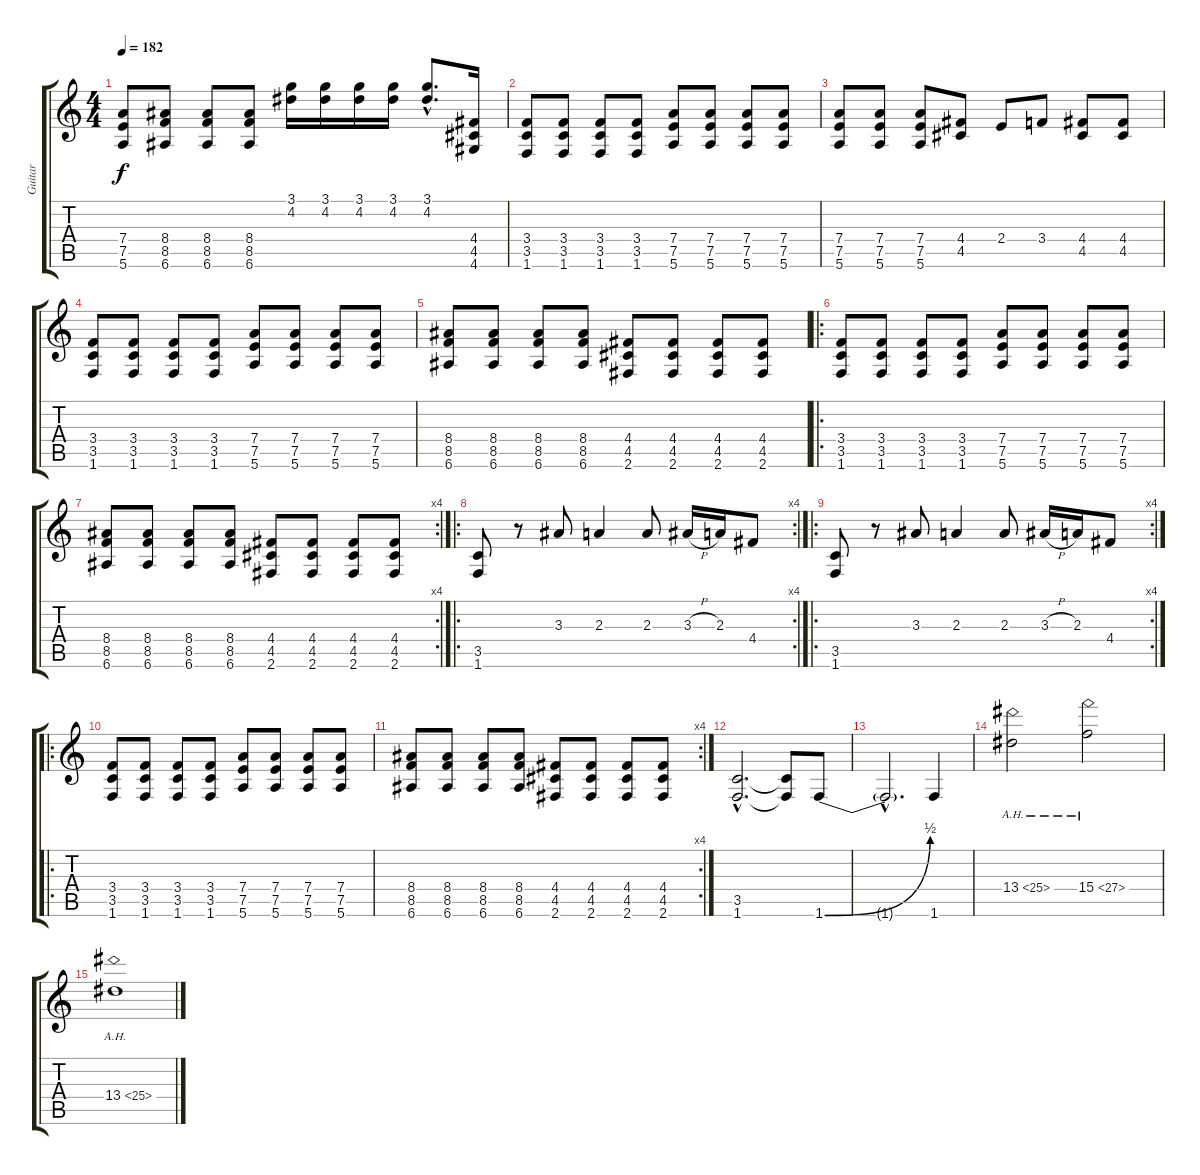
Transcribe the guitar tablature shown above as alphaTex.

\track ("Guitar" "Guitar") {instrument overdrivenguitar}
\staff {score tabs}
\tuning (E4 B3 G3 D3 A2 E2) {hide}
\ts (4 4)
\tempo 182
\clef g2
\ks c
(7.4 7.5 5.6).8{dy f} (8.4 8.5 6.6).8 (8.4 8.5 6.6).8 (8.4 8.5 6.6).8 (3.1 4.2).16 (3.1 4.2).16 (3.1 4.2).16 (3.1 4.2).16 (3.1{hac} 4.2{hac}).8{d} (4.4 4.5 4.6).16 |
(3.4 3.5 1.6).8 (3.4 3.5 1.6).8 (3.4 3.5 1.6).8 (3.4 3.5 1.6).8 (7.4 7.5 5.6).8 (7.4 7.5 5.6).8 (7.4 7.5 5.6).8 (7.4 7.5 5.6).8 |
(7.4 7.5 5.6).8 (7.4 7.5 5.6).8 (7.4 7.5 5.6).8 (4.4 4.5).8 2.4.8 3.4.8 (4.4 4.5).8 (4.4 4.5).8 |
(3.4 3.5 1.6).8 (3.4 3.5 1.6).8 (3.4 3.5 1.6).8 (3.4 3.5 1.6).8 (7.4 7.5 5.6).8 (7.4 7.5 5.6).8 (7.4 7.5 5.6).8 (7.4 7.5 5.6).8 |
(8.4 8.5 6.6).8 (8.4 8.5 6.6).8 (8.4 8.5 6.6).8 (8.4 8.5 6.6).8 (4.4 4.5 2.6).8 (4.4 4.5 2.6).8 (4.4 4.5 2.6).8 (4.4 4.5 2.6).8 |
\ro
(3.4 3.5 1.6).8 (3.4 3.5 1.6).8 (3.4 3.5 1.6).8 (3.4 3.5 1.6).8 (7.4 7.5 5.6).8 (7.4 7.5 5.6).8 (7.4 7.5 5.6).8 (7.4 7.5 5.6).8 |
\rc 4
(8.4 8.5 6.6).8 (8.4 8.5 6.6).8 (8.4 8.5 6.6).8 (8.4 8.5 6.6).8 (4.4 4.5 2.6).8 (4.4 4.5 2.6).8 (4.4 4.5 2.6).8 (4.4 4.5 2.6).8 |
\ro
\rc 4
(3.5 1.6).8 r.8 3.3.8 2.3.4 2.3.8 3.3{h}.16 2.3.16 4.4.8 |
\ro
\rc 4
(3.5 1.6).8 r.8 3.3.8 2.3.4 2.3.8 3.3{h}.16 2.3.16 4.4.8 |
\ro
(3.4 3.5 1.6).8 (3.4 3.5 1.6).8 (3.4 3.5 1.6).8 (3.4 3.5 1.6).8 (7.4 7.5 5.6).8 (7.4 7.5 5.6).8 (7.4 7.5 5.6).8 (7.4 7.5 5.6).8 |
\rc 4
(8.4 8.5 6.6).8 (8.4 8.5 6.6).8 (8.4 8.5 6.6).8 (8.4 8.5 6.6).8 (4.4 4.5 2.6).8 (4.4 4.5 2.6).8 (4.4 4.5 2.6).8 (4.4 4.5 2.6).8 |
(3.5{hac} 1.6{hac}).2{d} (3.5{t} 1.6{t}).8 1.6{be (bend 0 0 60 2)}.8 |
1.6{hac t}.2{d} 1.6.4 |
13.4{ah 12}.2 15.4{ah 12}.2 |
13.4{ah 12}.1
